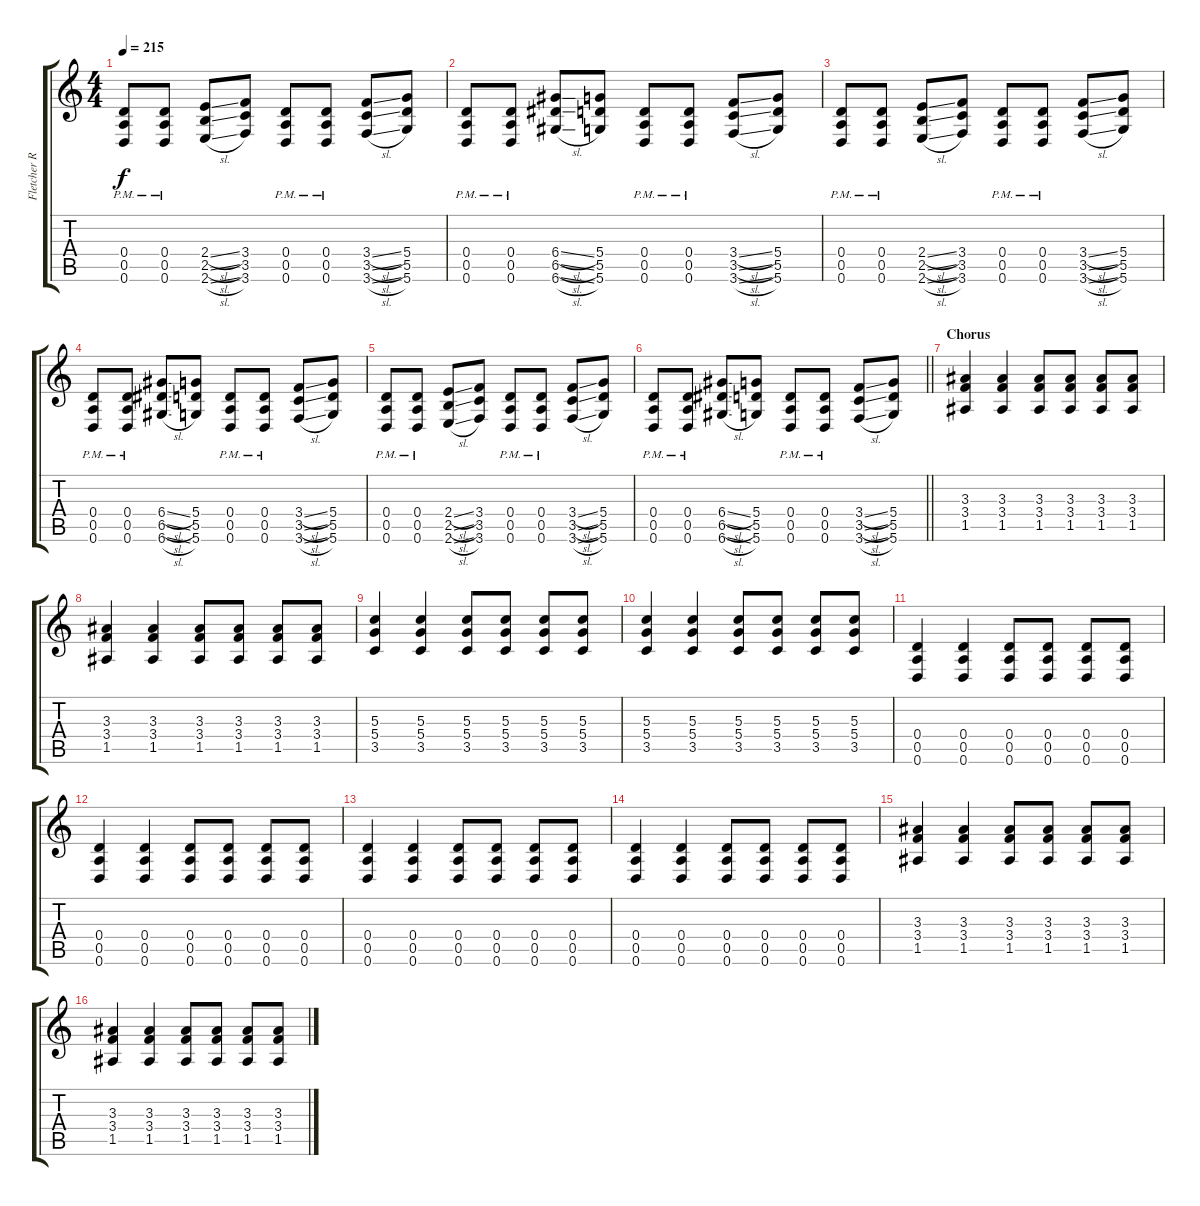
\track ("Fletcher Rhytm 1" "Fletcher R") {instrument overdrivenguitar}
\staff {score tabs}
\tuning (E4 B3 G3 D3 A2 D2) {hide}
\ts (4 4)
\tempo 215
\clef g2
\ks c
(0.4{pm} 0.5{pm} 0.6{pm}).8{dy f} (0.4{pm} 0.5{pm} 0.6{pm}).8 (2.4{sl} 2.5{sl} 2.6{sl}).8 (3.4 3.5 3.6).8 (0.4{pm} 0.5{pm} 0.6{pm}).8 (0.4{pm} 0.5{pm} 0.6{pm}).8 (3.4{sl} 3.5{sl} 3.6{sl}).8 (5.4 5.5 5.6).8 |
(0.4{pm} 0.5{pm} 0.6{pm}).8 (0.4{pm} 0.5{pm} 0.6{pm}).8 (6.4{sl} 6.5{sl} 6.6{sl}).8 (5.4 5.5 5.6).8 (0.4{pm} 0.5{pm} 0.6{pm}).8 (0.4{pm} 0.5{pm} 0.6{pm}).8 (3.4{sl} 3.5{sl} 3.6{sl}).8 (5.4 5.5 5.6).8 |
(0.4{pm} 0.5{pm} 0.6{pm}).8 (0.4{pm} 0.5{pm} 0.6{pm}).8 (2.4{sl} 2.5{sl} 2.6{sl}).8 (3.4 3.5 3.6).8 (0.4{pm} 0.5{pm} 0.6{pm}).8 (0.4{pm} 0.5{pm} 0.6{pm}).8 (3.4{sl} 3.5{sl} 3.6{sl}).8 (5.4 5.5 5.6).8 |
(0.4{pm} 0.5{pm} 0.6{pm}).8 (0.4{pm} 0.5{pm} 0.6{pm}).8 (6.4{sl} 6.5{sl} 6.6{sl}).8 (5.4 5.5 5.6).8 (0.4{pm} 0.5{pm} 0.6{pm}).8 (0.4{pm} 0.5{pm} 0.6{pm}).8 (3.4{sl} 3.5{sl} 3.6{sl}).8 (5.4 5.5 5.6).8 |
(0.4{pm} 0.5{pm} 0.6{pm}).8 (0.4{pm} 0.5{pm} 0.6{pm}).8 (2.4{sl} 2.5{sl} 2.6{sl}).8 (3.4 3.5 3.6).8 (0.4{pm} 0.5{pm} 0.6{pm}).8 (0.4{pm} 0.5{pm} 0.6{pm}).8 (3.4{sl} 3.5{sl} 3.6{sl}).8 (5.4 5.5 5.6).8 |
\barLineRight lightlight
(0.4{pm} 0.5{pm} 0.6{pm}).8 (0.4{pm} 0.5{pm} 0.6{pm}).8 (6.4{sl} 6.5{sl} 6.6{sl}).8 (5.4 5.5 5.6).8 (0.4{pm} 0.5{pm} 0.6{pm}).8 (0.4{pm} 0.5{pm} 0.6{pm}).8 (3.4{sl} 3.5{sl} 3.6{sl}).8 (5.4 5.5 5.6).8 |
\section ("" "Chorus")
(3.3 3.4 1.5).4 (3.3 3.4 1.5).4 (3.3 3.4 1.5).8 (3.3 3.4 1.5).8 (3.3 3.4 1.5).8 (3.3 3.4 1.5).8 |
(3.3 3.4 1.5).4 (3.3 3.4 1.5).4 (3.3 3.4 1.5).8 (3.3 3.4 1.5).8 (3.3 3.4 1.5).8 (3.3 3.4 1.5).8 |
(5.3 5.4 3.5).4 (5.3 5.4 3.5).4 (5.3 5.4 3.5).8 (5.3 5.4 3.5).8 (5.3 5.4 3.5).8 (5.3 5.4 3.5).8 |
(5.3 5.4 3.5).4 (5.3 5.4 3.5).4 (5.3 5.4 3.5).8 (5.3 5.4 3.5).8 (5.3 5.4 3.5).8 (5.3 5.4 3.5).8 |
(0.4 0.5 0.6).4 (0.4 0.5 0.6).4 (0.4 0.5 0.6).8 (0.4 0.5 0.6).8 (0.4 0.5 0.6).8 (0.4 0.5 0.6).8 |
(0.4 0.5 0.6).4 (0.4 0.5 0.6).4 (0.4 0.5 0.6).8 (0.4 0.5 0.6).8 (0.4 0.5 0.6).8 (0.4 0.5 0.6).8 |
(0.4 0.5 0.6).4 (0.4 0.5 0.6).4 (0.4 0.5 0.6).8 (0.4 0.5 0.6).8 (0.4 0.5 0.6).8 (0.4 0.5 0.6).8 |
(0.4 0.5 0.6).4 (0.4 0.5 0.6).4 (0.4 0.5 0.6).8 (0.4 0.5 0.6).8 (0.4 0.5 0.6).8 (0.4 0.5 0.6).8 |
(3.3 3.4 1.5).4 (3.3 3.4 1.5).4 (3.3 3.4 1.5).8 (3.3 3.4 1.5).8 (3.3 3.4 1.5).8 (3.3 3.4 1.5).8 |
(3.3 3.4 1.5).4 (3.3 3.4 1.5).4 (3.3 3.4 1.5).8 (3.3 3.4 1.5).8 (3.3 3.4 1.5).8 (3.3 3.4 1.5).8
